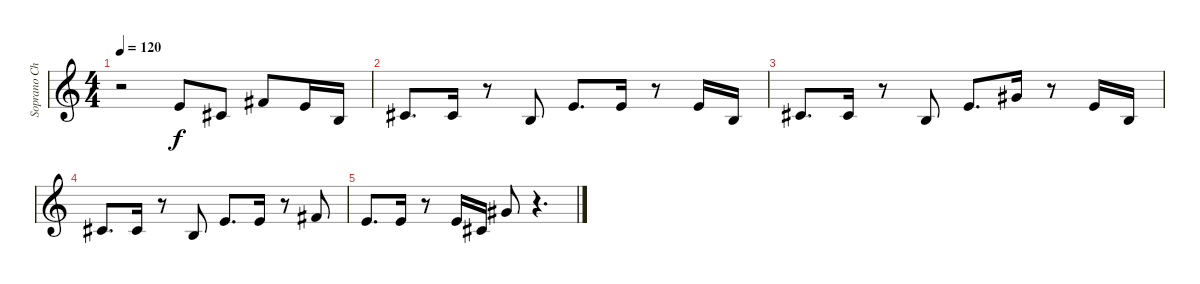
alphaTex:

\track ("Soprano Choir" "Soprano Ch") {instrument choiraahs}
\staff {score}
\tuning (E4 B3 G3 D3 A2 E2 B1) {hide}
\ts (4 4)
\tempo 120
\clef g2
\ks c
r.2{dy f instrument choiraahs} 0.1.8 2.2.8 2.1.8 0.1.16 0.2.16 |
2.2.8{d} 2.2.16 r.8 0.2.8 0.1.8{d} 0.1.16 r.8 0.1.16 0.2.16 |
2.2.8{d} 2.2.16 r.8 0.2.8 0.1.8{d} 4.1.16 r.8 0.1.16 0.2.16 |
2.2.8{d} 2.2.16 r.8 0.2.8 0.1.8{d} 0.1.16 r.8 2.1.8 |
0.1.8{d} 0.1.16 r.8 0.1.16 2.2.16 4.1.8 r.4{d}
